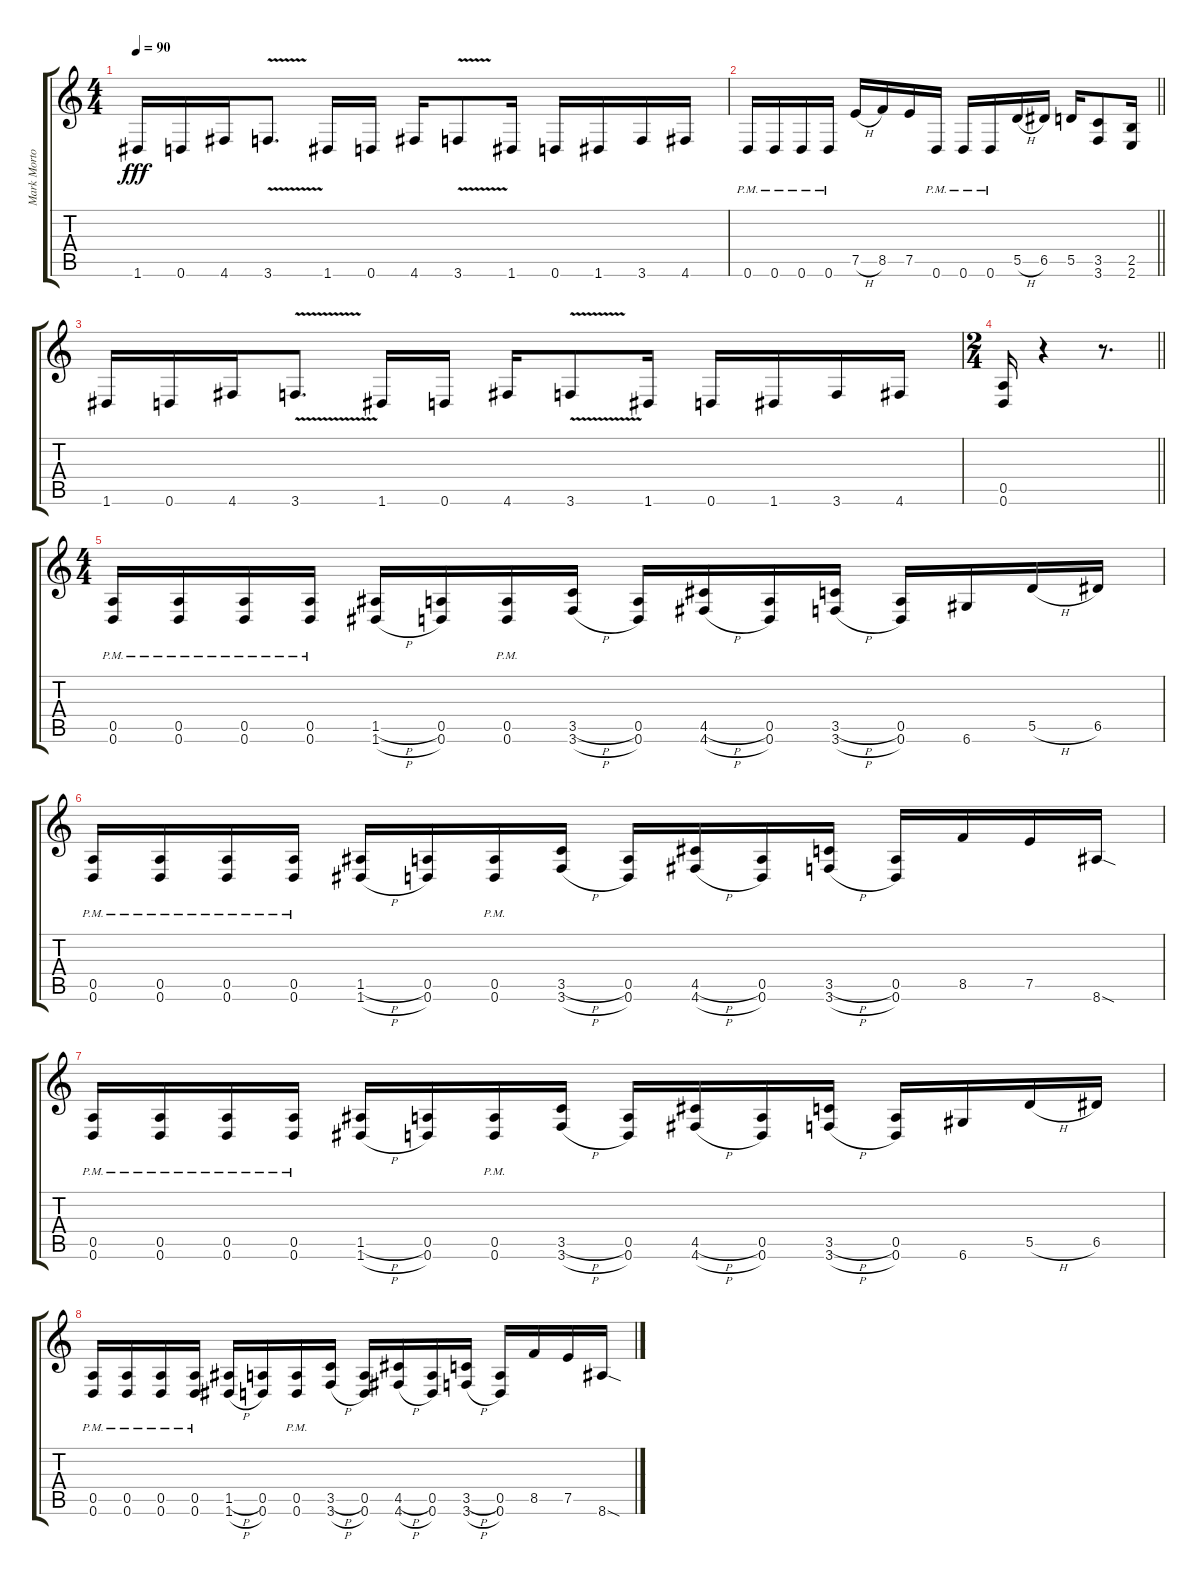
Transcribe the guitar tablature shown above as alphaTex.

\track ("Mark Morton" "Mark Morto") {instrument distortionguitar}
\staff {score tabs}
\tuning (E4 B3 G3 D3 A2 D2) {hide}
\ts (4 4)
\tempo 90
\clef g2
\ks c
1.6.16{dy fff} 0.6.16 4.6.16 3.6{v}.8{d} 1.6.16 0.6.16 4.6.16 3.6{v}.8 1.6.16 0.6.16 1.6.16 3.6.16 4.6.16 |
\barLineRight lightlight
0.6{pm}.16 0.6{pm}.16 0.6{pm}.16 0.6{pm}.16 7.5{h}.16 8.5.16 7.5.16 0.6{pm}.16 0.6{pm}.16 0.6{pm}.16 5.5{h}.16 6.5.16 5.5.16 (3.5 3.6).8 (2.5 2.6).16 |
1.6.16 0.6.16 4.6.16 3.6{v}.8{d} 1.6.16 0.6.16 4.6.16 3.6{v}.8 1.6.16 0.6.16 1.6.16 3.6.16 4.6.16 |
\ts (2 4)
\barLineRight lightlight
(0.5 0.6).16 r.4 r.8{d} |
\ts (4 4)
(0.5{pm} 0.6{pm}).16 (0.5{pm} 0.6{pm}).16 (0.5{pm} 0.6{pm}).16 (0.5{pm} 0.6{pm}).16 (1.5{h} 1.6{h}).16 (0.5 0.6).16 (0.5{pm} 0.6{pm}).16 (3.5{h} 3.6{h}).16 (0.5 0.6).16 (4.5{h} 4.6{h}).16 (0.5 0.6).16 (3.5{h} 3.6{h}).16 (0.5 0.6).16 6.6.16 5.5{h}.16 6.5.16 |
(0.5{pm} 0.6{pm}).16 (0.5{pm} 0.6{pm}).16 (0.5{pm} 0.6{pm}).16 (0.5{pm} 0.6{pm}).16 (1.5{h} 1.6{h}).16 (0.5 0.6).16 (0.5{pm} 0.6{pm}).16 (3.5{h} 3.6{h}).16 (0.5 0.6).16 (4.5{h} 4.6{h}).16 (0.5 0.6).16 (3.5{h} 3.6{h}).16 (0.5 0.6).16 8.5.16 7.5.16 8.6{sod}.16 |
(0.5{pm} 0.6{pm}).16 (0.5{pm} 0.6{pm}).16 (0.5{pm} 0.6{pm}).16 (0.5{pm} 0.6{pm}).16 (1.5{h} 1.6{h}).16 (0.5 0.6).16 (0.5{pm} 0.6{pm}).16 (3.5{h} 3.6{h}).16 (0.5 0.6).16 (4.5{h} 4.6{h}).16 (0.5 0.6).16 (3.5{h} 3.6{h}).16 (0.5 0.6).16 6.6.16 5.5{h}.16 6.5.16 |
(0.5{pm} 0.6{pm}).16 (0.5{pm} 0.6{pm}).16 (0.5{pm} 0.6{pm}).16 (0.5{pm} 0.6{pm}).16 (1.5{h} 1.6{h}).16 (0.5 0.6).16 (0.5{pm} 0.6{pm}).16 (3.5{h} 3.6{h}).16 (0.5 0.6).16 (4.5{h} 4.6{h}).16 (0.5 0.6).16 (3.5{h} 3.6{h}).16 (0.5 0.6).16 8.5.16 7.5.16 8.6{sod}.16
